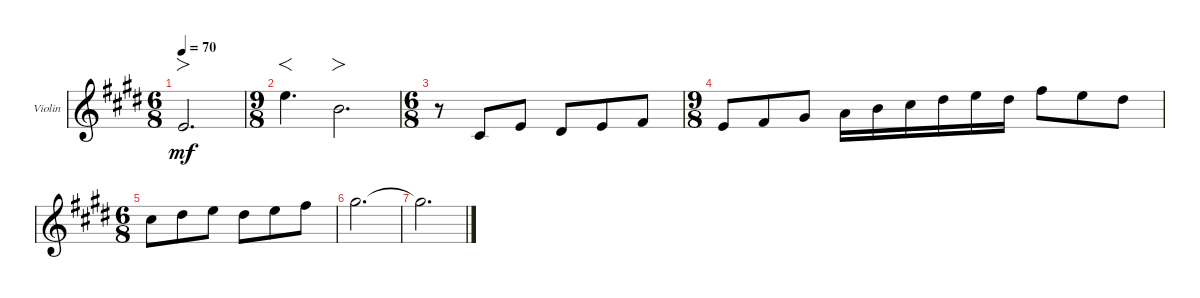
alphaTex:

\defaultSystemsLayout 4
\bracketExtendMode groupsimilarinstruments
\firstSystemTrackNameOrientation horizontal
\otherSystemsTrackNameOrientation horizontal
\track ("Violin" "Violin") {instrument violin}
\staff {score}
\tuning (E5 A4 D4 G3)
\ts (6 8)
\tempo 70
\clef g2
\ks c#minor
9.4.2{fo d dy mf} |
\ts (9 8)
0.1.4{f d} 2.2.2{fo d} |
\ts (6 8)
r.8 6.4.8 9.4.8 8.4.8 9.4.8 11.4.8 |
\ts (9 8)
9.4.8 11.4.8 13.4.8 0.2.16 2.2.16 4.2.16 6.2.16 0.1.16 6.2.16 9.2.8 0.1.8 6.2.8 |
\ts (6 8)
4.2.8 6.2.8 0.1.8 6.2.8 0.1.8 2.1.8 |
4.1.2{d} |
4.1{t}.2{d}
